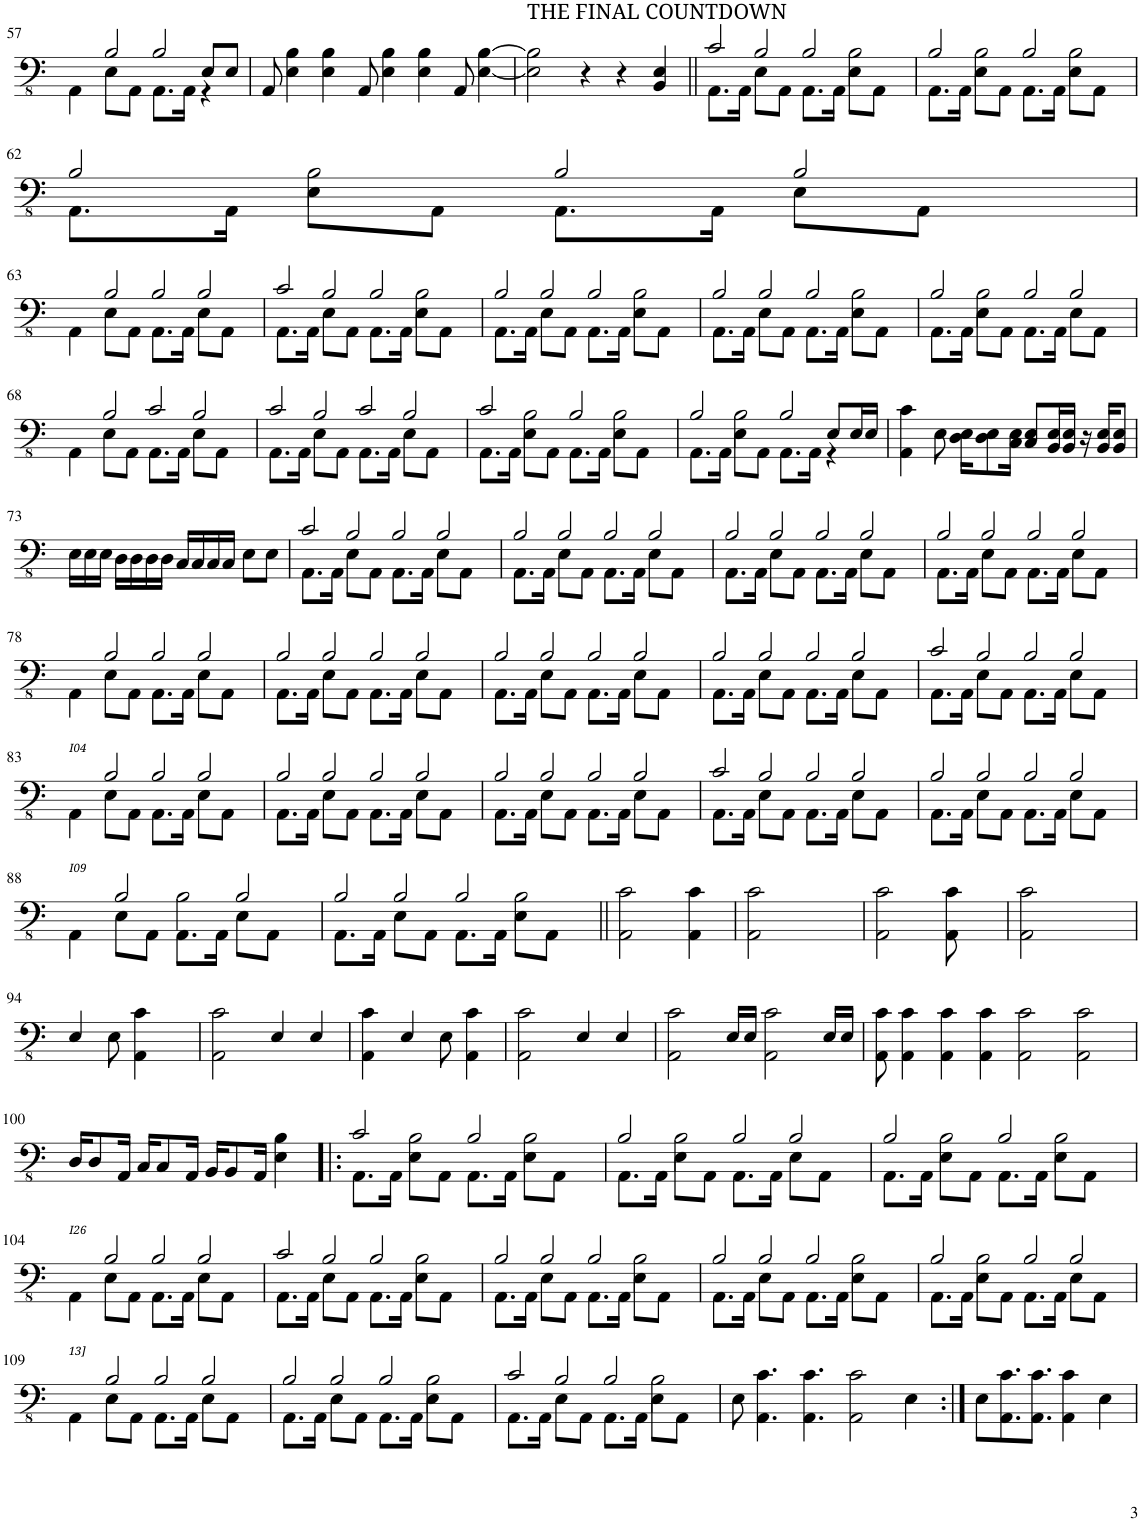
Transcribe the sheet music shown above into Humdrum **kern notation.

**kern
*part1
*staff1
!!LO:PB:g=z
*clefG2
*k[]
*M3/4
=57
*^
*	*^
4AAA\	4ryy	2ryy
2BB/	8EE\L	.
.	8AAA\J	.
.	[4BB/	8.AAA\L
.	.	16AAA\Jk
8EE/L	4ryy	4r
8EE/J	.	.
*v	*v	*v
=58
8AAA/
4BB/]
4EE\ 4BB\
4EE\ 4BB\
8AAA/
4EE\ 4BB\
4EE\ 4BB\
8AAA/
[<4EE\ [>4BB\
=59
!LO:TX:a:t=THE FINAL COUNTDOWN
2EE\] 2BB\]
4r
4r
4BBB/ 4EE/
=60||
*^
*	*^
2C/	8.AAA\L	4ryy
.	16AAA\Jk	.
.	2BB/	8EE\L
.	.	8AAA\J
[4BB/	.	8.AAA\L
.	.	16AAA\Jk
4ryy	2BB\	8EE\L
.	.	8AAA\J
4ryy	.	4ryy
=61	=61	=61
2BB/	8.AAA\L	4ryy
.	16AAA\Jk	.
.	2BB\	8EE\L
.	.	8AAA\J
4BB/]	.	8.AAA\L
.	.	16AAA\Jk
[4BB/	2BB\	8EE\L
.	.	8AAA\J
4ryy	.	4ryy
!!LO:LB:g=z	!!	!!
=62	=62	=62
2BB/	8.AAA\L	4ryy
.	16AAA\Jk	.
.	2BB\	8EE\L
.	.	8AAA\J
4BB/]	.	8.AAA\L
.	.	16AAA\Jk
[4BB/	2BB/	8EE\L
.	.	8AAA\J
4ryy	.	4ryy
!!LO:LB:g=z	!!	!!
=63	=63	=63
4AAA\	4ryy	2ryy
4BB/]	8EE\L	.
.	8AAA\J	.
2BB/	[4BB/	8.AAA\L
.	.	16AAA\Jk
.	2.ryy	8EE\L
.	.	8AAA\J
2BB/	.	2ryy
=64	=64	=64
2C/	8.AAA\L	4ryy
.	4BB/]	.
.	.	8EE\L
.	.	8AAA\J
.	16AAA\Jk	.
[4BB/	2BB/	8.AAA\L
.	.	16AAA\Jk
4ryy	.	8EE\L
.	.	8AAA\J
4ryy	2BB\	2ryy
4ryy	.	.
=65	=65	=65
2BB/	8.AAA\L	4ryy
.	16AAA\Jk	.
.	2BB/	8EE\L
.	.	8AAA\J
4BB/]	.	8.AAA\L
.	.	16AAA\Jk
[4BB/	2BB\	8EE\L
.	.	8AAA\J
4ryy	.	4ryy
=66	=66	=66
2BB/	8.AAA\L	4ryy
.	16AAA\Jk	.
.	2BB/	8EE\L
.	.	8AAA\J
4BB/]	.	8.AAA\L
.	.	16AAA\Jk
[4BB/	2BB\	8EE\L
.	.	8AAA\J
4ryy	.	4ryy
=67	=67	=67
2BB/	8.AAA\L	4ryy
.	16AAA\Jk	.
.	2BB\	8EE\L
.	.	8AAA\J
4BB/]	.	8.AAA\L
.	.	16AAA\Jk
[4BB/	2BB/	8EE\L
.	.	8AAA\J
4ryy	.	4ryy
!!LO:LB:g=z	!!	!!
=68	=68	=68
4AAA\	4ryy	2ryy
4BB/]	8EE\L	.
.	8AAA\J	.
2BB/	[4C/	8.AAA\L
.	.	16AAA\Jk
.	2.ryy	8EE\L
.	.	8AAA\J
2BB/	.	2ryy
=69	=69	=69
2C/	8.AAA\L	4ryy
.	4C/]	.
.	.	8EE\L
.	.	8AAA\J
.	16AAA\Jk	.
[4C/	2BB/	8.AAA\L
.	.	16AAA\Jk
4ryy	.	8EE\L
.	.	8AAA\J
4ryy	2BB/	2ryy
4ryy	.	.
=70	=70	=70
2C/	8.AAA\L	4ryy
.	16AAA\Jk	.
.	2BB\	8EE\L
.	.	8AAA\J
4C/]	.	8.AAA\L
.	.	16AAA\Jk
[4BB/	2BB\	8EE\L
.	.	8AAA\J
4ryy	.	4ryy
=71	=71	=71
2BB/	8.AAA\L	4ryy
.	16AAA\Jk	.
.	2BB\	8EE\L
.	.	8AAA\J
4BB/]	.	8.AAA\L
.	.	16AAA\Jk
[4BB/	8EE/L	4r
.	16EE/L	.
.	16EE/JJ	.
*v	*v	*v
=72
4AAA\ 4C\
4BB/]
8EE\
16DD\ 16EE\KL
8DD\ 8EE\
16CC\ 16EE\Jk
8CC/ 8EE/L
16BBB/ 16EE/L
16BBB/ 16EE/JJ
16r
16BBB/ 16EE/KL
8BBB/ 8EE/J
!!LO:LB:g=z
=73
16EE\LL
16EE\
16EE\JJ
16DD\LL
16DD\
16DD\
16DD\JJ
16CC/LL
16CC/
16CC/
16CC/JJ
[16EE\L
16ryy
8EE\J
=74
*^
*	*^
2C/	8.AAA\L	4ryy
.	16AAA\Jk	.
.	2BB/	8EE\L
.	.	8AAA\J
16EE\L]	.	8.AAA\L
[4BB/	.	.
.	.	16AAA\Jk
.	2BB/	8EE\L
8.ryy	.	.
.	.	8AAA\J
4ryy	.	4ryy
=75	=75	=75
2BB/	8.AAA\L	4ryy
.	16AAA\Jk	.
.	2BB/	8EE\L
.	.	8AAA\J
4BB/]	.	8.AAA\L
.	.	16AAA\Jk
[4BB/	2BB/	8EE\L
.	.	8AAA\J
4ryy	.	4ryy
=76	=76	=76
2BB/	8.AAA\L	4ryy
.	16AAA\Jk	.
.	2BB/	8EE\L
.	.	8AAA\J
4BB/]	.	8.AAA\L
.	.	16AAA\Jk
[4BB/	2BB/	8EE\L
.	.	8AAA\J
4ryy	.	4ryy
=77	=77	=77
2BB/	8.AAA\L	4ryy
.	16AAA\Jk	.
.	2BB/	8EE\L
.	.	8AAA\J
4BB/]	.	8.AAA\L
.	.	16AAA\Jk
[4BB/	2BB/	8EE\L
.	.	8AAA\J
4ryy	.	4ryy
!!LO:LB:g=z	!!	!!
=78	=78	=78
4AAA\	4ryy	2ryy
4BB/]	8EE\L	.
.	8AAA\J	.
2BB/	[4BB/	8.AAA\L
.	.	16AAA\Jk
.	2.ryy	8EE\L
.	.	8AAA\J
2BB/	.	2ryy
=79	=79	=79
2BB/	8.AAA\L	4ryy
.	4BB/]	.
.	.	8EE\L
.	.	8AAA\J
.	16AAA\Jk	.
[4BB/	2BB/	8.AAA\L
.	.	16AAA\Jk
4ryy	.	8EE\L
.	.	8AAA\J
4ryy	2BB/	2ryy
4ryy	.	.
=80	=80	=80
2BB/	8.AAA\L	4ryy
.	16AAA\Jk	.
.	2BB/	8EE\L
.	.	8AAA\J
4BB/]	.	8.AAA\L
.	.	16AAA\Jk
[4BB/	2BB/	8EE\L
.	.	8AAA\J
4ryy	.	4ryy
=81	=81	=81
2BB/	8.AAA\L	4ryy
.	16AAA\Jk	.
.	2BB/	8EE\L
.	.	8AAA\J
4BB/]	.	8.AAA\L
.	.	16AAA\Jk
[4BB/	2BB/	8EE\L
.	.	8AAA\J
4ryy	.	4ryy
=82	=82	=82
2C/	8.AAA\L	4ryy
.	16AAA\Jk	.
.	2BB/	8EE\L
.	.	8AAA\J
4BB/]	.	8.AAA\L
.	.	16AAA\Jk
[4BB/	2BB/	8EE\L
.	.	8AAA\J
4ryy	.	4ryy
!!LO:LB:g=z	!!	!!
=83	=83	=83
!LO:TX:a:i:t=I04	!	!
4AAA\	4ryy	2ryy
4BB/]	8EE\L	.
.	8AAA\J	.
2BB/	[4BB/	8.AAA\L
.	.	16AAA\Jk
.	2.ryy	8EE\L
.	.	8AAA\J
2BB/	.	2ryy
=84	=84	=84
2BB/	8.AAA\L	4ryy
.	4BB/]	.
.	.	8EE\L
.	.	8AAA\J
.	16AAA\Jk	.
[4BB/	2BB/	8.AAA\L
.	.	16AAA\Jk
4ryy	.	8EE\L
.	.	8AAA\J
4ryy	2BB/	2ryy
4ryy	.	.
=85	=85	=85
2BB/	8.AAA\L	4ryy
.	16AAA\Jk	.
.	2BB/	8EE\L
.	.	8AAA\J
4BB/]	.	8.AAA\L
.	.	16AAA\Jk
[4BB/	2BB/	8EE\L
.	.	8AAA\J
4ryy	.	4ryy
=86	=86	=86
2C/	8.AAA\L	4ryy
.	16AAA\Jk	.
.	2BB/	8EE\L
.	.	8AAA\J
4BB/]	.	8.AAA\L
.	.	16AAA\Jk
[4BB/	2BB/	8EE\L
.	.	8AAA\J
4ryy	.	4ryy
=87	=87	=87
2BB/	8.AAA\L	4ryy
.	16AAA\Jk	.
.	2BB/	8EE\L
.	.	8AAA\J
4BB/]	.	8.AAA\L
.	.	16AAA\Jk
[4BB/	2BB/	8EE\L
.	.	8AAA\J
4ryy	.	4ryy
!!LO:LB:g=z	!!	!!
=88	=88	=88
!LO:TX:a:i:t=I09	!	!
4AAA\	4ryy	2ryy
4BB/]	8EE\L	.
.	8AAA\J	.
2BB/	[4BB\	8.AAA\L
.	.	16AAA\Jk
.	2.ryy	8EE\L
.	.	8AAA\J
2BB/	.	2ryy
=89	=89	=89
2BB/	8.AAA\L	4ryy
.	4BB\]	.
.	.	8EE\L
.	.	8AAA\J
.	16AAA\Jk	.
[4BB/	2BB/	8.AAA\L
.	.	16AAA\Jk
4ryy	.	8EE\L
.	.	8AAA\J
4ryy	2BB\	2ryy
4ryy	.	.
*v	*v	*v
=90||
2AAA\ 2C\
4BB/]
4AAA\ 4C\
=91
2AAA\ 2C\
4ryy
=92
2AAA\ 2C\
8AAA\ 8C\
8ryy
=93
2AAA\ 2C\
4ryy
!!LO:LB:g=z
=94
4EE/
8EE\
4AAA\ 4C\
8ryy
=95
2AAA\ 2C\
4EE/
4EE/
=96
4AAA\ 4C\
4EE/
8EE\
[8AAA\ [8C\
=97
2AAA\ 2C\
8AAA\] 8C\]
4EE/
4EE/
=98
2AAA\ 2C\
16EE/LL
16EE/JJ
[8AAA\ [8C\
4.ryy
16EE/LL
16EE/JJ
=99
8AAA\ 8C\
4.AAA\] 4.C\]
4AAA\ 4C\
4AAA\ 4C\
[8AAA\ [8C\
2AAA\ 2C\
2AAA\ 2C\
!!LO:LB:g=z
=100
16DD/KL
8AAA\] 8C\]
8DD/
16AAA/Jk
16CC/KL
8CC/
16AAA/Jk
16BBB/KL
8BBB/
16AAA/Jk
4EE\ 4BB\
=101!|:
*^
*	*^
2C/	8.AAA\L	4ryy
.	16AAA\Jk	.
.	2BB\	8EE\L
.	.	8AAA\J
[4BB/	.	8.AAA\L
.	.	16AAA\Jk
4ryy	2BB\	8EE\L
.	.	8AAA\J
4ryy	.	4ryy
=102	=102	=102
2BB/	8.AAA\L	4ryy
.	16AAA\Jk	.
.	2BB\	8EE\L
.	.	8AAA\J
4BB/]	.	8.AAA\L
.	.	16AAA\Jk
[4BB/	2BB/	8EE\L
.	.	8AAA\J
4ryy	.	4ryy
=103	=103	=103
2BB/	8.AAA\L	4ryy
.	16AAA\Jk	.
.	2BB\	8EE\L
.	.	8AAA\J
4BB/]	.	8.AAA\L
.	.	16AAA\Jk
[4BB/	2BB\	8EE\L
.	.	8AAA\J
4ryy	.	4ryy
!!LO:LB:g=z	!!	!!
=104	=104	=104
!LO:TX:a:i:t=I26	!	!
4AAA\	4ryy	2ryy
4BB/]	8EE\L	.
.	8AAA\J	.
2BB/	[4BB/	8.AAA\L
.	.	16AAA\Jk
.	2.ryy	8EE\L
.	.	8AAA\J
2BB/	.	2ryy
=105	=105	=105
2C/	8.AAA\L	4ryy
.	4BB/]	.
.	.	8EE\L
.	.	8AAA\J
.	16AAA\Jk	.
[4BB/	2BB/	8.AAA\L
.	.	16AAA\Jk
4ryy	.	8EE\L
.	.	8AAA\J
4ryy	2BB\	2ryy
4ryy	.	.
=106	=106	=106
2BB/	8.AAA\L	4ryy
.	16AAA\Jk	.
.	2BB/	8EE\L
.	.	8AAA\J
4BB/]	.	8.AAA\L
.	.	16AAA\Jk
[4BB/	2BB\	8EE\L
.	.	8AAA\J
4ryy	.	4ryy
=107	=107	=107
2BB/	8.AAA\L	4ryy
.	16AAA\Jk	.
.	2BB/	8EE\L
.	.	8AAA\J
4BB/]	.	8.AAA\L
.	.	16AAA\Jk
[4BB/	2BB\	8EE\L
.	.	8AAA\J
4ryy	.	4ryy
=108	=108	=108
2BB/	8.AAA\L	4ryy
.	16AAA\Jk	.
.	2BB\	8EE\L
.	.	8AAA\J
4BB/]	.	8.AAA\L
.	.	16AAA\Jk
[4BB/	2BB/	8EE\L
.	.	8AAA\J
4ryy	.	4ryy
!!LO:LB:g=z	!!	!!
=109	=109	=109
!LO:TX:a:i:t=13]	!	!
4AAA\	4ryy	2ryy
4BB/]	8EE\L	.
.	8AAA\J	.
2BB/	[4BB/	8.AAA\L
.	.	16AAA\Jk
.	2.ryy	8EE\L
.	.	8AAA\J
2BB/	.	2ryy
=110	=110	=110
2BB/	8.AAA\L	4ryy
.	4BB/]	.
.	.	8EE\L
.	.	8AAA\J
.	16AAA\Jk	.
[4BB/	2BB/	8.AAA\L
.	.	16AAA\Jk
4ryy	.	8EE\L
.	.	8AAA\J
4ryy	2BB\	2ryy
4ryy	.	.
=111	=111	=111
2C/	8.AAA\L	4ryy
.	16AAA\Jk	.
.	2BB/	8EE\L
.	.	8AAA\J
4BB/]	.	8.AAA\L
.	.	16AAA\Jk
[4BB/	2BB\	8EE\L
.	.	8AAA\J
4ryy	.	4ryy
*v	*v	*v
=112
8EE\
4BB/]
4.AAA\ 4.C\
[4AAA\ [4C\
2AAA\ 2C\
4EE\
=113:|!
8EE\L
8AAA\] 8C\]
8.AAA\ 8.C\
8.AAA\ 8.C\J
4AAA\ 4C\
4EE\
=
*-
